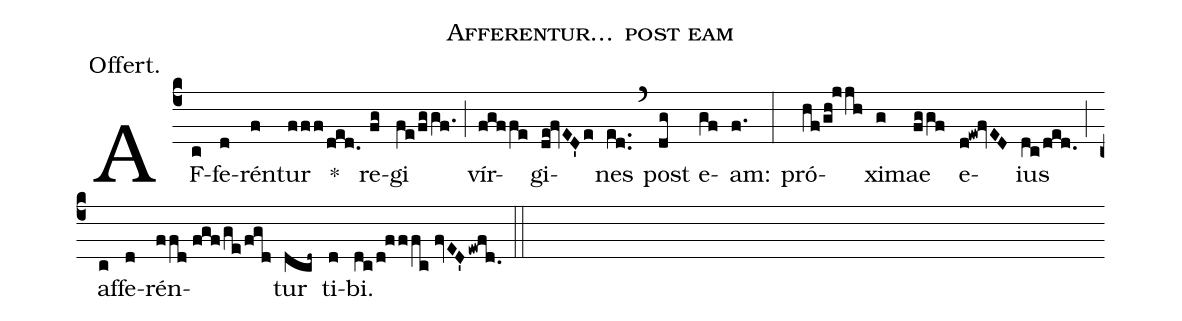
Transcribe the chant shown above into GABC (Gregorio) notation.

name:Afferentur... post eam;
annotation:Offert.;
mode:1;
office-part:Offertory;
%%
(c4) AF(c)fe(d)rén(f)tur(fff/ded.) *() re(fg)gi(fe/fggf.) (;) vír(fgffe)gi(de!fvED'e)nes(ed..) (`) post(dg) e(gf)am:(f.) (:) pró(hf/gh!jjh)xi(g)mae(fggf) e(d!ew!fvED)ius(dc/ded.) (;) af(c)fe(d)rén(ffd//fgf/ge/fgd)tur(dcd~) ti(d)bi.(dc/d!fffc//fvED'/ewfd.) (::)
